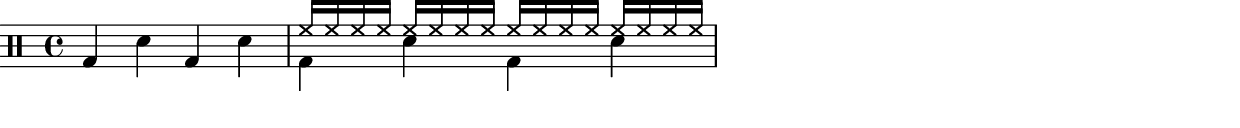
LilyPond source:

%% Generated by lilypond-book.py
%% Options: [exampleindent=10.16\mm,indent=0\mm,line-width=160\mm,quote]
\include "lilypond-book-preamble.ly"


% ****************************************************************
% Start cut-&-pastable-section
% ****************************************************************



\paper {
  indent = 0\mm
  line-width = 160\mm
  % offset the left padding, also add 1mm as lilypond creates cropped
  % images with a little space on the right
  line-width = #(- line-width (* mm  3.000000) (* mm 1))
  line-width = 160\mm - 2.0 * 10.16\mm
  % offset the left padding, also add 1mm as lilypond creates cropped
  % images with a little space on the right
  line-width = #(- line-width (* mm  3.000000) (* mm 1))
}

\layout {
  
}





% ****************************************************************
% ly snippet:
% ****************************************************************
\sourcefileline 214
\new DrumStaff <<
  \drummode {
    bd4 sn4 bd4 sn4
    << {
      \repeat unfold 16 hh16
    } \\ {
      bd4 sn4 bd4 sn4
    } >>
  }
>>



% ****************************************************************
% end ly snippet
% ****************************************************************
